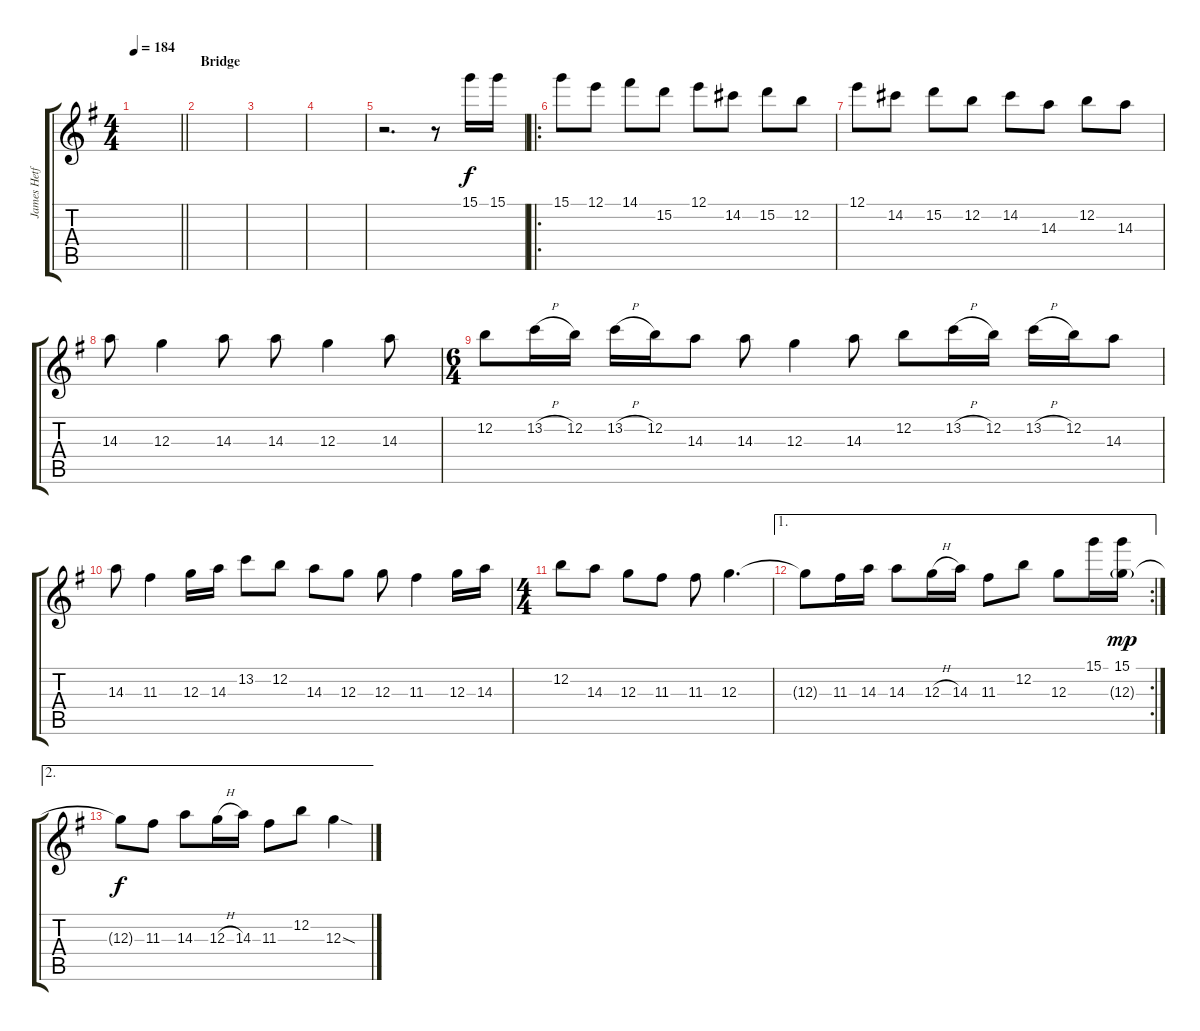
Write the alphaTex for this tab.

\track ("James Hetfield (Dub)" "James Hetf") {instrument acousticguitarsteel}
\staff {score tabs}
\tuning (E4 B3 G3 D3 A2 E2) {hide}
\ts (4 4)
\tempo 184
\clef g2
\barLineRight lightlight
\ks g
|
\section ("" "Bridge")
|
|
|
r.2{d volume 12 instrument distortionguitar} r.8 15.1.16 15.1.16 |
\ro
15.1.8 12.1.8 14.1.8 15.2.8 12.1.8 14.2.8 15.2.8 12.2.8 |
12.1.8 14.2.8 15.2.8 12.2.8 14.2.8 14.3.8 12.2.8 14.3.8 |
14.3.8 12.3.4 14.3.8 14.3.8 12.3.4 14.3.8 |
\ts (6 4)
12.2.8 13.2{h}.16 12.2.16 13.2{h}.16 12.2.16 14.3.8 14.3.8 12.3.4 14.3.8 12.2.8 13.2{h}.16 12.2.16 13.2{h}.16 12.2.16 14.3.8 |
14.3.8 11.3.4 12.3.16 14.3.16 13.2.8 12.2.8 14.3.8 12.3.8 12.3.8 11.3.4 12.3.16 14.3.16 |
\ts (4 4)
12.2.8 14.3.8 12.3.8 11.3.8 11.3.8 12.3.4{d} |
\ae 1
\rc 2
12.3{t}.8 11.3.16 14.3.16 14.3.8 12.3{h}.16 14.3.16 11.3.8 12.2.8 12.3.8 15.1.16 (15.1 12.3{g}).16{dy mp} |
\ae 2
12.3{t}.8{dy f} 11.3.8 14.3.8 12.3{h}.16 14.3.16 11.3.8 12.2.8 12.3{sod}.4
